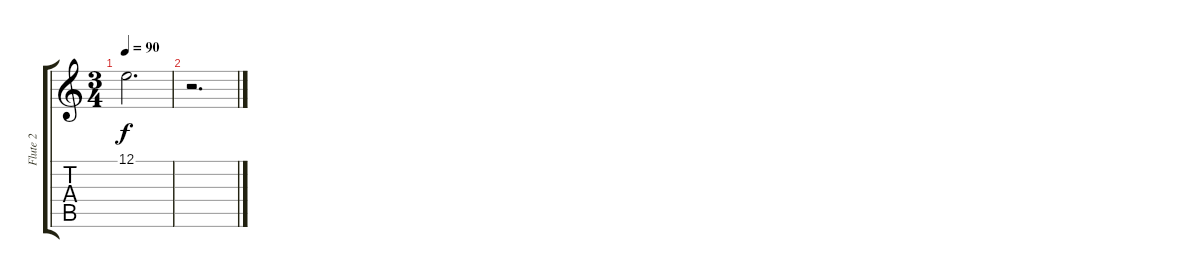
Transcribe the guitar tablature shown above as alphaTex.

\track ("Flute 2" "Flute 2") {instrument flute}
\staff {score tabs}
\tuning (E4 B3 G3 D3 A2 E2) {hide}
\ts (3 4)
\tempo 90
\clef g2
\ks c
12.1{t}.2{d dy f volume 7} |
r.2{d}
